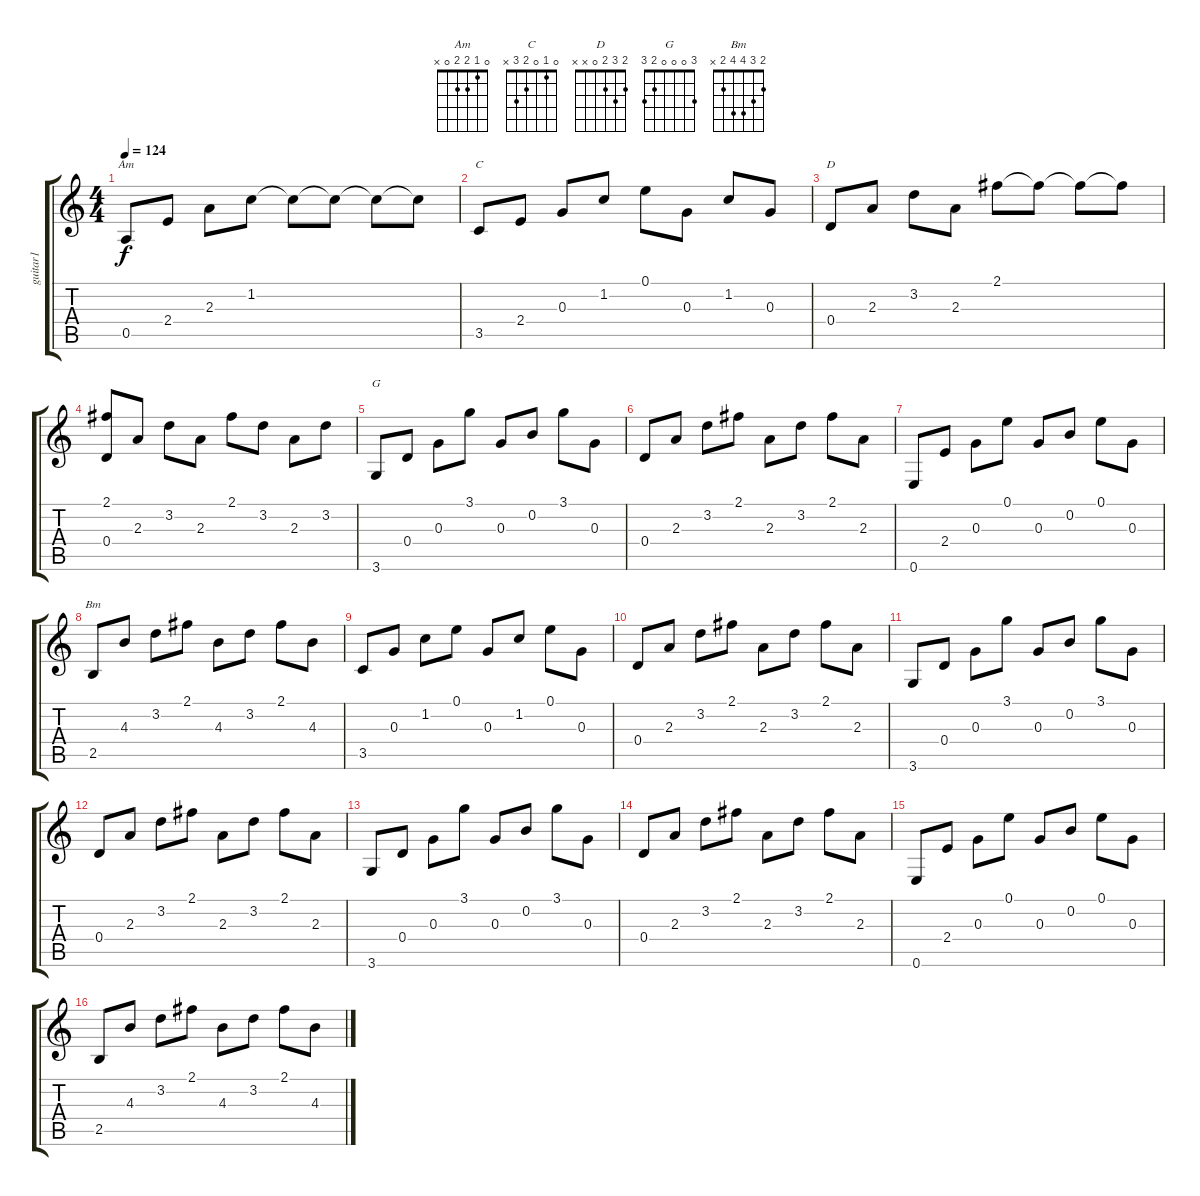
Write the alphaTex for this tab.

\track ("guitar1" "guitar1") {instrument acousticguitarnylon}
\staff {score tabs}
\tuning (E4 B3 G3 D3 A2 E2) {hide}
\chord ("Am" 0 1 2 2 0 x)
\chord ("C" 0 1 0 2 3 x)
\chord ("D" 2 3 2 0 x x)
\chord ("G" 3 0 0 0 2 3)
\chord ("Bm" 2 3 4 4 2 x)
\ts (4 4)
\tempo 124
\clef g2
\ks c
0.5.8{ch "Am" dy f} 2.4.8 2.3.8 1.2.8 1.2{t}.8 1.2{t}.8 1.2{t}.8 1.2{t}.8 |
3.5.8{ch "C"} 2.4.8 0.3.8 1.2.8 0.1.8 0.3.8 1.2.8 0.3.8 |
0.4.8{ch "D"} 2.3.8 3.2.8 2.3.8 2.1.8 2.1{t}.8 2.1{t}.8 2.1{t}.8 |
(2.1 0.4).8 2.3.8 3.2.8 2.3.8 2.1.8 3.2.8 2.3.8 3.2.8 |
3.6.8{ch "G"} 0.4.8 0.3.8 3.1.8 0.3.8 0.2.8 3.1.8 0.3.8 |
0.4.8 2.3.8 3.2.8 2.1.8 2.3.8 3.2.8 2.1.8 2.3.8 |
0.6.8 2.4.8 0.3.8 0.1.8 0.3.8 0.2.8 0.1.8 0.3.8 |
2.5.8{ch "Bm"} 4.3.8 3.2.8 2.1.8 4.3.8 3.2.8 2.1.8 4.3.8 |
3.5.8 0.3.8 1.2.8 0.1.8 0.3.8 1.2.8 0.1.8 0.3.8 |
0.4.8 2.3.8 3.2.8 2.1.8 2.3.8 3.2.8 2.1.8 2.3.8 |
3.6.8 0.4.8 0.3.8 3.1.8 0.3.8 0.2.8 3.1.8 0.3.8 |
0.4.8 2.3.8 3.2.8 2.1.8 2.3.8 3.2.8 2.1.8 2.3.8 |
3.6.8 0.4.8 0.3.8 3.1.8 0.3.8 0.2.8 3.1.8 0.3.8 |
0.4.8 2.3.8 3.2.8 2.1.8 2.3.8 3.2.8 2.1.8 2.3.8 |
0.6.8 2.4.8 0.3.8 0.1.8 0.3.8 0.2.8 0.1.8 0.3.8 |
2.5.8 4.3.8 3.2.8 2.1.8 4.3.8 3.2.8 2.1.8 4.3.8
